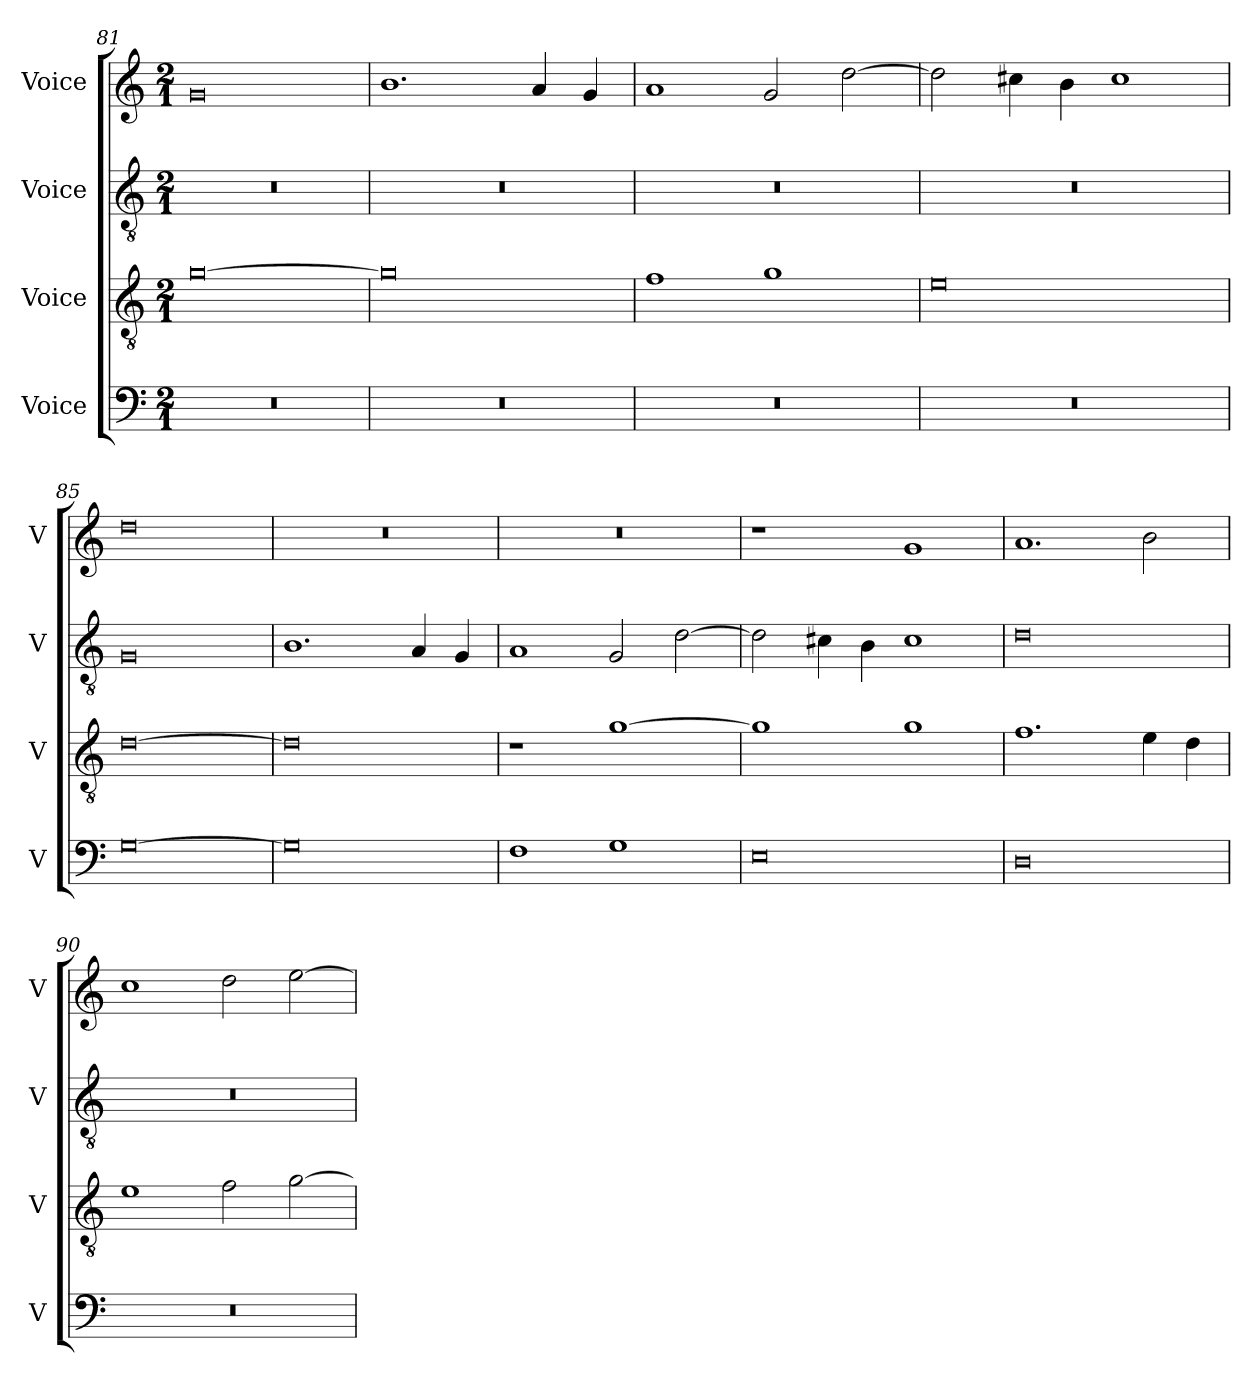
**kern	**kern	**kern	**kern
*part4	*part3	*part2	*part1
*staff4	*staff3	*staff2	*staff1
*I"Voice	*I"Voice	*I"Voice	*I"Voice
*I'V	*I'V	*I'V	*I'V
!!LO:PB:g=z
*clefF4	*clefGv2	*clefGv2	*clefG2
*k[]	*k[]	*k[]	*k[]
*M2/1	*M2/1	*M2/1	*M2/1
=81	=81	=81	=81
0r	[0g	0r	0g
=82	=82	=82	=82
0r	0g]	0r	1.b
.	.	.	4a/
.	.	.	4g/
=83	=83	=83	=83
0r	1f	0r	1a
.	1g	.	2g/
.	.	.	[2dd\
=84	=84	=84	=84
0r	0e	0r	2dd\]
.	.	.	4cc#X\
.	.	.	4b\
.	.	.	1cc#
=85	=85	=85	=85
[0G	[0d	0G	0dd
!!LO:LB:g=z
=86	=86	=86	=86
0G]	0d]	1.B	0r
.	.	4A/	.
.	.	4G/	.
=87	=87	=87	=87
1F	1r	1A	0r
1G	[1g	2G/	.
.	.	[2d\	.
=88	=88	=88	=88
0E	1g]	2d\]	1r
.	.	4c#X\	.
.	.	4B\	.
.	1g	1c#	1g
=89	=89	=89	=89
0D	1.f	0d	1.a
.	4e\	.	2b\
.	4d\	.	.
!!LO:LB:g=z
=90	=90	=90	=90
0r	1e	0r	1cc
.	2f\	.	2dd\
.	[2g\	.	[2ee\
=	=	=	=
*-	*-	*-	*-
